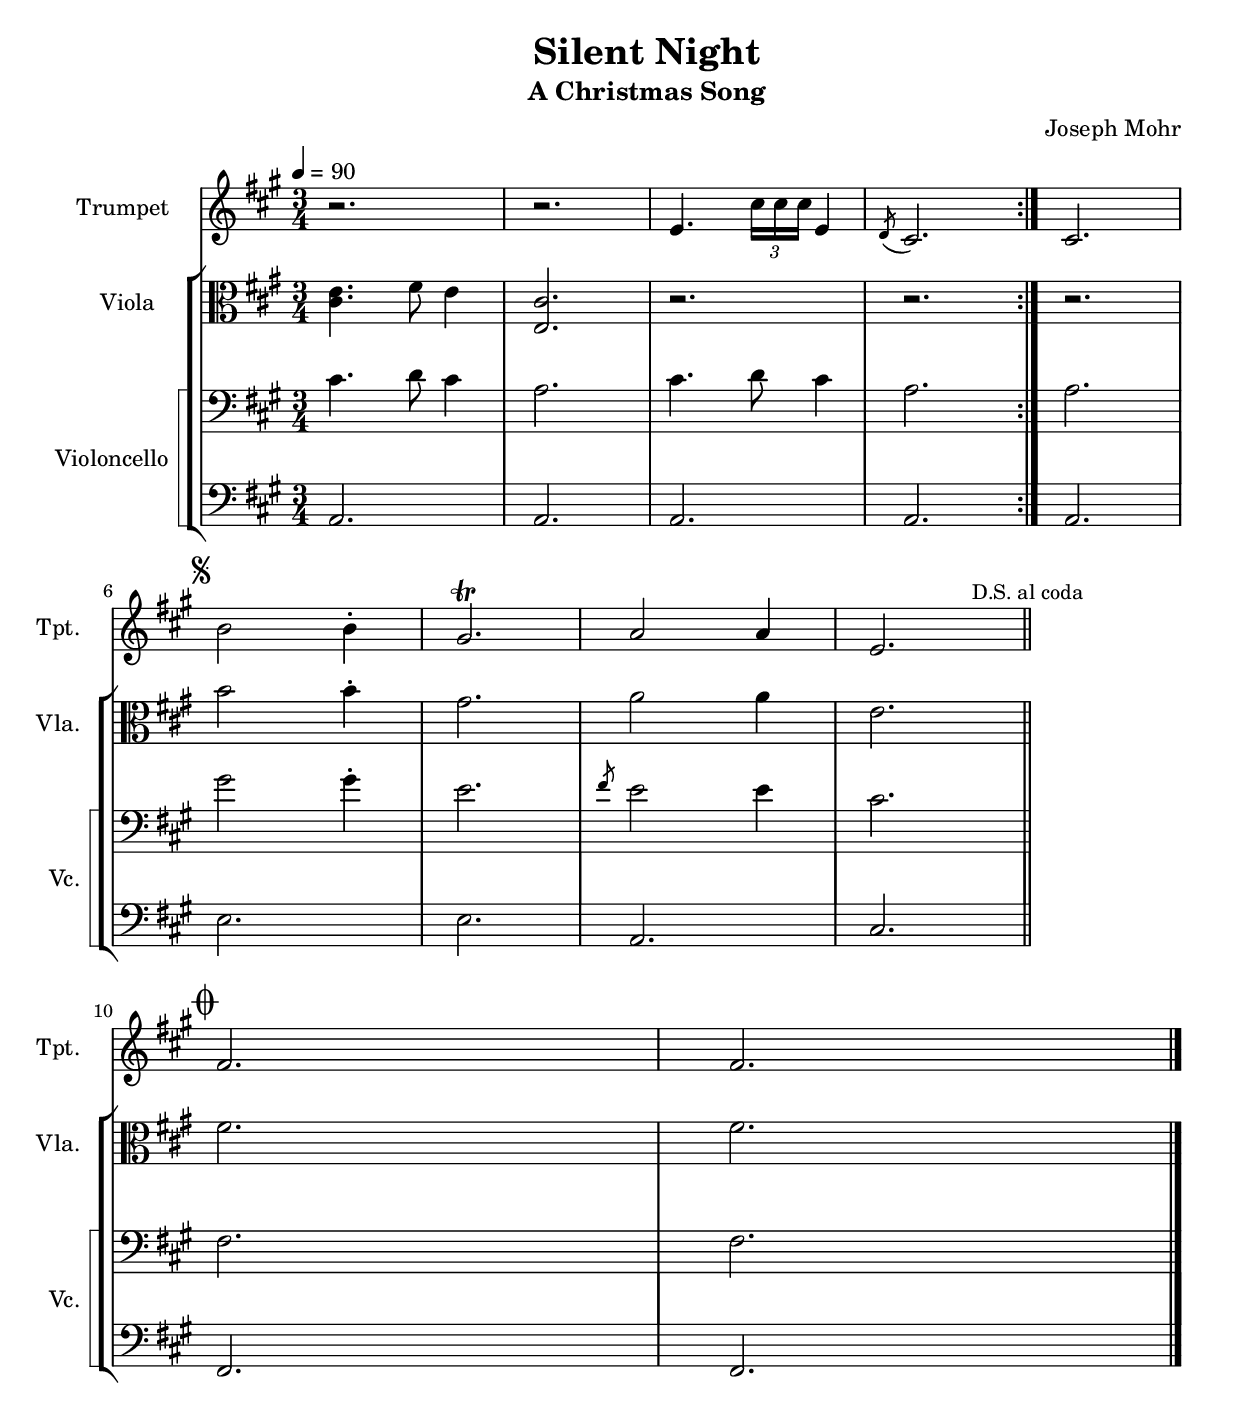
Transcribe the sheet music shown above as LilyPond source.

\version "2.24.1"
\header {
    title = "Silent Night"
    subtitle = "A Christmas Song"
    composer = "Joseph Mohr"
}

DSfine = {
  \once \override Score.RehearsalMark #'break-visibility = #'#(#t #t #f)
  \mark \markup { \small "D.S. al fine" }
}

DS = {
  \once \override Score.RehearsalMark #'break-visibility = #'#(#t #t #f)
  \mark \markup { \small "D.S." }
}

DCfine = {
  \once \override Score.RehearsalMark #'break-visibility = #'#(#t #t #f)
  \mark \markup { \small "D.C. al fine" }
}

DCcoda = {
  \once \override Score.RehearsalMark #'break-visibility = #'#(#t #t #f)
  \mark \markup { \small "D.C. al coda" }
}

DScoda = {
  \once \override Score.RehearsalMark #'break-visibility = #'#(#t #t #f)
  \mark \markup { \small "D.S. al coda" }
}

Fine = {
  \once \override Score.RehearsalMark #'break-visibility = #'#(#t #t #f)
  \mark \markup { \small \italic "fine" }
}

GotoCoda = {
  \once \override Score.RehearsalMark #'break-visibility = #'#(#t #t #f)
  \mark \markup { \small "to Coda" \small \musicglyph #"scripts.coda" }
}

Coda = {
  \once \override Score.RehearsalMark #'break-visibility = #'#(#f #t #t)
  \mark \markup { \musicglyph #"scripts.coda" }
}

Segno = {
  \once \override Score.RehearsalMark #'break-visibility = #'#(#f #t #t)
  \mark \markup { \small \musicglyph #"scripts.segno" }
}

\paper { left-margin = 0.75\in }

<<
\new Staff \with {
    instrumentName = "Trumpet "
    shortInstrumentName = "Tpt. "
} {
    \key a \major
\clef treble
{ r2. r2. e'4. \tuplet 3/2 { cis''16 cis''16 cis''16 } e'4 }
\volta 1 {  { \slashedGrace { d'8( } cis'2.) } }

\bar ":|."
\volta 2 {  { cis'2. } }

\break
\Segno
{ b'2 b'4\staccato gis'2.\trill a'2 a'4 e'2. }
\DScoda
\bar "||"
\cadenzaOn \stopStaff
                    \repeat unfold 1 {
                        s1
                        \bar ""
                    }
                    \startStaff \cadenzaOff
                    \break
                    \once \override Staff.KeySignature.break-visibility = #end-of-line-invisible
                    \once \override Staff.Clef.break-visibility = #end-of-line-invisible
                 \Coda { fis'2. fis'2. }
\bar "|."
}
\new StaffGroup <<
\new Staff \with {
    instrumentName = "Viola "
    shortInstrumentName = "Vla. "
} {
    \numericTimeSignature
\time 3/4
\tempo 4 = 90
\key a \major
\clef alto
{ <cis' e' >4. fis'8 e'4 <e cis' >2. r2. r2. r2. }
{ b'2 b'4\staccato gis'2. a'2 a'4 e'2. }
\cadenzaOn \stopStaff
                    \repeat unfold 1 {
                        s1
                        \bar ""
                    }
                    \startStaff \cadenzaOff
                    \break
                    \once \override Staff.KeySignature.break-visibility = #end-of-line-invisible
                    \once \override Staff.Clef.break-visibility = #end-of-line-invisible
                 \Coda { fis'2. fis'2. }
}
\new StaffGroup \with {
    instrumentName = "Violoncello "
    shortInstrumentName = "Vc. "
} { <<
\set StaffGroup.systemStartDelimiter = #'SystemStartSquare
    \new Staff {
        \key a \major
\clef bass
{ cis'4. d'8 cis'4 a2. cis'4. d'8 cis'4 a2. }
{ a2. }
{ gis'2 gis'4\staccato e'2. \slashedGrace { fis'8 } e'2 e'4 cis'2. }
\cadenzaOn \stopStaff
                    \repeat unfold 1 {
                        s1
                        \bar ""
                    }
                    \startStaff \cadenzaOff
                    \break
                    \once \override Staff.KeySignature.break-visibility = #end-of-line-invisible
                    \once \override Staff.Clef.break-visibility = #end-of-line-invisible
                 \Coda { fis2. fis2. }
}
    \new Staff {
        \key a \major
\clef bass
{ a,2. a,2. a,2. a,2. a,2. e2. e2. a,2. cis2. }
\cadenzaOn \stopStaff
                    \repeat unfold 1 {
                        s1
                        \bar ""
                    }
                    \startStaff \cadenzaOff
                    \break
                    \once \override Staff.KeySignature.break-visibility = #end-of-line-invisible
                    \once \override Staff.Clef.break-visibility = #end-of-line-invisible
                 \Coda { fis,2. fis,2. }
}
>> }

>>

>>